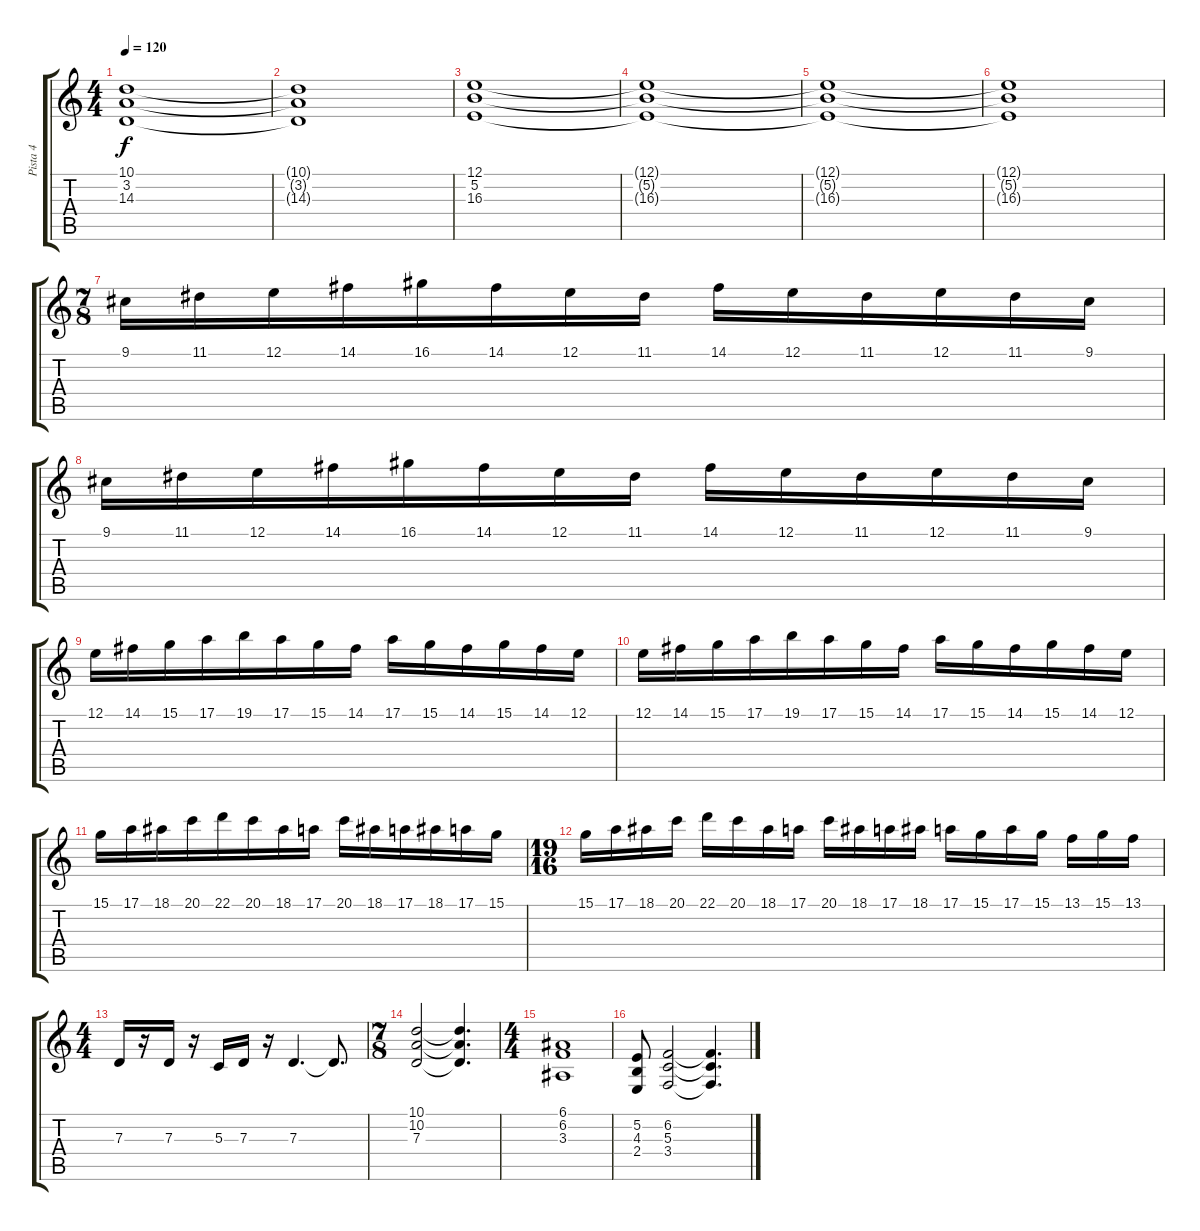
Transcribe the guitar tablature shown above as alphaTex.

\track ("Pista 4" "Pista 4") {instrument lead1square}
\staff {score tabs}
\tuning (E4 B3 G3 D3 A2 E2) {hide}
\ts (4 4)
\tempo 120
\clef g2
\ks c
(10.1{t} 3.2{t} 14.3{t}).1{dy f} |
(10.1{t} 3.2{t} 14.3{t}).1 |
(12.1 5.2 16.3).1 |
(12.1{t} 5.2{t} 16.3{t}).1 |
(12.1{t} 5.2{t} 16.3{t}).1 |
(12.1{t} 5.2{t} 16.3{t}).1 |
\ts (7 8)
9.1.16{volume 13 instrument lead1square} 11.1.16 12.1.16 14.1.16 16.1.16 14.1.16 12.1.16 11.1.16 14.1.16 12.1.16 11.1.16 12.1.16 11.1.16 9.1.16 |
9.1.16 11.1.16 12.1.16 14.1.16 16.1.16 14.1.16 12.1.16 11.1.16 14.1.16 12.1.16 11.1.16 12.1.16 11.1.16 9.1.16 |
12.1.16 14.1.16 15.1.16 17.1.16 19.1.16 17.1.16 15.1.16 14.1.16 17.1.16 15.1.16 14.1.16 15.1.16 14.1.16 12.1.16 |
12.1.16 14.1.16 15.1.16 17.1.16 19.1.16 17.1.16 15.1.16 14.1.16 17.1.16 15.1.16 14.1.16 15.1.16 14.1.16 12.1.16 |
15.1.16 17.1.16 18.1.16 20.1.16 22.1.16 20.1.16 18.1.16 17.1.16 20.1.16 18.1.16 17.1.16 18.1.16 17.1.16 15.1.16 |
\ts (19 16)
15.1.16 17.1.16 18.1.16 20.1.16 22.1.16 20.1.16 18.1.16 17.1.16 20.1.16 18.1.16 17.1.16 18.1.16 17.1.16 15.1.16 17.1.16 15.1.16 13.1.16 15.1.16 13.1.16 |
\ts (4 4)
7.3.16 r.16 7.3.16 r.16 5.3.16 7.3.16 r.16 7.3.4{d} 7.3{t}.8{d} |
\ts (7 8)
(10.1 10.2 7.3).2{volume 10 instrument stringensemble1} (10.1{t} 10.2{t} 7.3{t}).4{d} |
\ts (4 4)
(6.1 6.2 3.3).1 |
(5.2 4.3 2.4).8 (6.2 5.3 3.4).2 (6.2{t} 5.3{t} 3.4{t}).4{d}
